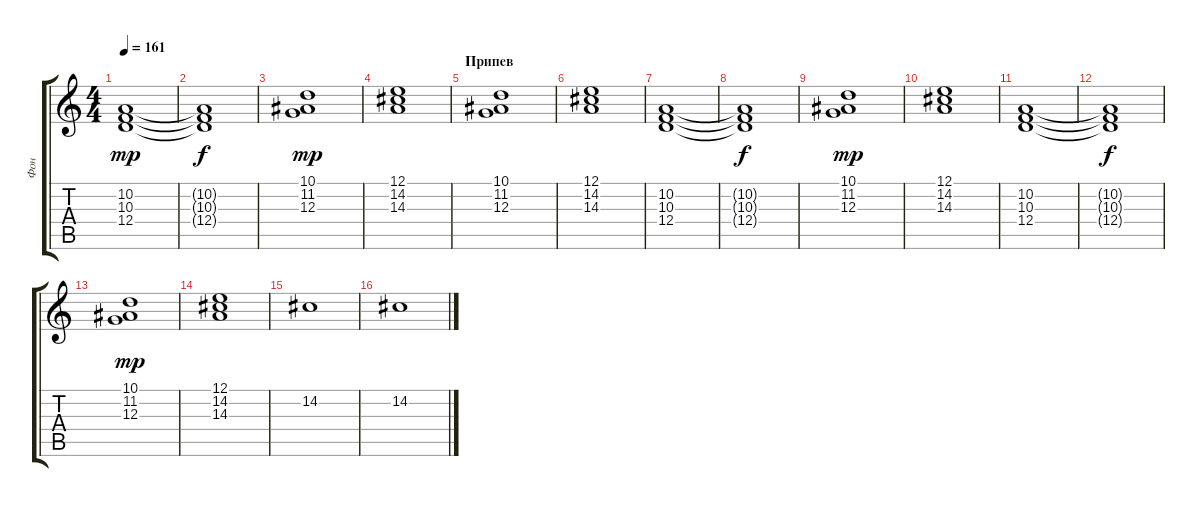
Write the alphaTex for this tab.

\track ("Фон" "Фон") {instrument synthvoice}
\staff {score tabs}
\tuning (E4 B3 G3 D3 A2 E2) {hide}
\ts (4 4)
\tempo 161
\clef g2
\ks c
(10.2 10.3 12.4).1{dy mp} |
(10.2{t} 10.3{t} 12.4{t}).1{dy f} |
(10.1 11.2 12.3).1{dy mp} |
(12.1 14.2 14.3).1 |
\section ("" "Припев")
(10.1 11.2 12.3).1 |
(12.1 14.2 14.3).1 |
(10.2 10.3 12.4).1 |
(10.2{t} 10.3{t} 12.4{t}).1{dy f} |
(10.1 11.2 12.3).1{dy mp} |
(12.1 14.2 14.3).1 |
(10.2 10.3 12.4).1 |
(10.2{t} 10.3{t} 12.4{t}).1{dy f} |
(10.1 11.2 12.3).1{dy mp} |
(12.1 14.2 14.3).1 |
14.2.1 |
14.2.1
